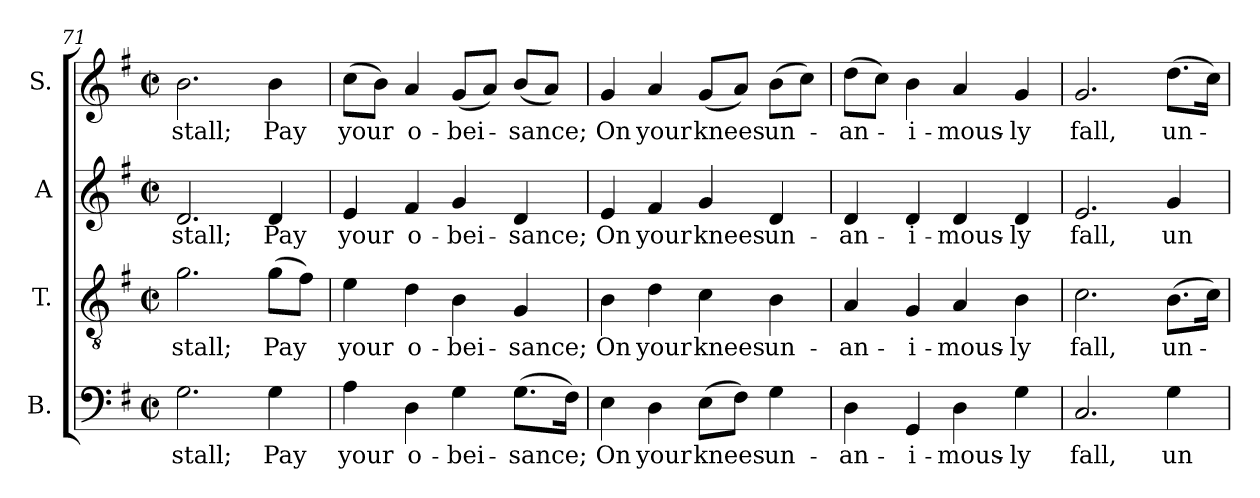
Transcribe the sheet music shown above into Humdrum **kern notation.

**kern	**text	**kern	**text	**kern	**text	**kern	**text
*part4	*part4	*part3	*part3	*part2	*part2	*part1	*part1
*staff4	*staff4	*staff3	*staff3	*staff2	*staff2	*staff1	*staff1
*I"B.	*	*I"T.	*	*I"A	*	*I"S.	*
*I'B.	*	*I'T.	*	*I'A.	*	*I'S.	*
*clefF4	*	*clefGv2	*	*clefG2	*	*clefG2	*
*	*	*ITrd7c12	*	*	*	*	*
*k[f#]	*	*k[f#]	*	*k[f#]	*	*k[f#]	*
*G:	*	*G:	*	*G:	*	*G:	*
*M2/2	*	*M2/2	*	*M2/2	*	*M2/2	*
*met(c|)	*	*met(c|)	*	*met(c|)	*	*met(c|)	*
=71	=71	=71	=71	=71	=71	=71	=71
!	!LO:LY:b:color=#000000	!	!	!	!	!	!
!	!	!	!LO:LY:b:color=#000000	!	!	!	!
!	!	!	!	!	!LO:LY:b:color=#000000	!	!
!	!	!	!	!	!	!	!LO:LY:b:color=#000000
2.Gi\	stall;	2.Gi\	stall;	2.di/	stall;	2.bi\	stall;
!	!LO:LY:b:color=#000000	!	!	!	!	!	!
!	!	!	!LO:LY:b:color=#000000	!	!	!	!
!	!	!	!	!	!LO:LY:b:color=#000000	!	!
!	!	!	!	!	!	!	!LO:LY:b:color=#000000
4Gi\	Pay	(8Gi\L	Pay	4di/	Pay	4bi\	Pay
.	.	8F#i\J)	.	.	.	.	.
=72	=72	=72	=72	=72	=72	=72	=72
!	!LO:LY:b:color=#000000	!	!	!	!	!	!
!	!	!	!LO:LY:b:color=#000000	!	!	!	!
!	!	!	!	!	!LO:LY:b:color=#000000	!	!
!	!	!	!	!	!	!	!LO:LY:b:color=#000000
4Ai\	your	4Ei\	your	4ei/	your	(8cci\L	your
.	.	.	.	.	.	8bi\J)	.
!	!LO:LY:b:color=#000000	!	!	!	!	!	!
!	!	!	!LO:LY:b:color=#000000	!	!	!	!
!	!	!	!	!	!LO:LY:b:color=#000000	!	!
!	!	!	!	!	!	!	!LO:LY:b:color=#000000
4Di\	o-	4Di\	o-	4f#i/	o-	4ai/	o-
!	!LO:LY:b:color=#000000	!	!	!	!	!	!
!	!	!	!LO:LY:b:color=#000000	!	!	!	!
!	!	!	!	!	!LO:LY:b:color=#000000	!	!
!	!	!	!	!	!	!	!LO:LY:b:color=#000000
4Gi\	-bei-	4BBi\	-bei-	4gi/	-bei-	(8gi/L	-bei-
.	.	.	.	.	.	8ai/J)	.
!	!LO:LY:b:color=#000000	!	!	!	!	!	!
!	!	!	!LO:LY:b:color=#000000	!	!	!	!
!	!	!	!	!	!LO:LY:b:color=#000000	!	!
!	!	!	!	!	!	!	!LO:LY:b:color=#000000
(8.Gi\L	-sance;	4GGi/	-sance;	4di/	-sance;	(8bi/L	-sance;
.	.	.	.	.	.	8ai/J)	.
16F#i\Jk)	.	.	.	.	.	.	.
!!LO:LB:g=z
=73	=73	=73	=73	=73	=73	=73	=73
!	!LO:LY:b:color=#000000	!	!	!	!	!	!
!	!	!	!LO:LY:b:color=#000000	!	!	!	!
!	!	!	!	!	!LO:LY:b:color=#000000	!	!
!	!	!	!	!	!	!	!LO:LY:b:color=#000000
4Ei\	On	4BBi\	On	4ei/	On	4gi/	On
!	!LO:LY:b:color=#000000	!	!	!	!	!	!
!	!	!	!LO:LY:b:color=#000000	!	!	!	!
!	!	!	!	!	!LO:LY:b:color=#000000	!	!
!	!	!	!	!	!	!	!LO:LY:b:color=#000000
4Di\	your	4Di\	your	4f#i/	your	4ai/	your
!	!LO:LY:b:color=#000000	!	!	!	!	!	!
!	!	!	!LO:LY:b:color=#000000	!	!	!	!
!	!	!	!	!	!LO:LY:b:color=#000000	!	!
!	!	!	!	!	!	!	!LO:LY:b:color=#000000
(8Ei\L	knees	4Ci\	knees	4gi/	knees	(8gi/L	knees
8F#i\J)	.	.	.	.	.	8ai/J)	.
!	!LO:LY:b:color=#000000	!	!	!	!	!	!
!	!	!	!LO:LY:b:color=#000000	!	!	!	!
!	!	!	!	!	!LO:LY:b:color=#000000	!	!
!	!	!	!	!	!	!	!LO:LY:b:color=#000000
4Gi\	un-	4BBi\	un-	4di/	un-	(8bi\L	un-
.	.	.	.	.	.	8cci\J)	.
=74	=74	=74	=74	=74	=74	=74	=74
!	!LO:LY:b:color=#000000	!	!	!	!	!	!
!	!	!	!LO:LY:b:color=#000000	!	!	!	!
!	!	!	!	!	!LO:LY:b:color=#000000	!	!
!	!	!	!	!	!	!	!LO:LY:b:color=#000000
4Di\	-an-	4AAi/	-an-	4di/	-an-	(8ddi\L	-an-
.	.	.	.	.	.	8cci\J)	.
!	!LO:LY:b:color=#000000	!	!	!	!	!	!
!	!	!	!LO:LY:b:color=#000000	!	!	!	!
!	!	!	!	!	!LO:LY:b:color=#000000	!	!
!	!	!	!	!	!	!	!LO:LY:b:color=#000000
4GGi/	-i-	4GGi/	-i-	4di/	-i-	4bi\	-i-
!	!LO:LY:b:color=#000000	!	!	!	!	!	!
!	!	!	!LO:LY:b:color=#000000	!	!	!	!
!	!	!	!	!	!LO:LY:b:color=#000000	!	!
!	!	!	!	!	!	!	!LO:LY:b:color=#000000
4Di\	-mous-	4AAi/	-mous-	4di/	-mous-	4ai/	-mous-
!	!LO:LY:b:color=#000000	!	!	!	!	!	!
!	!	!	!LO:LY:b:color=#000000	!	!	!	!
!	!	!	!	!	!LO:LY:b:color=#000000	!	!
!	!	!	!	!	!	!	!LO:LY:b:color=#000000
4Gi\	-ly	4BBi\	-ly	4di/	-ly	4gi/	-ly
=75	=75	=75	=75	=75	=75	=75	=75
!	!LO:LY:b:color=#000000	!	!	!	!	!	!
!	!	!	!LO:LY:b:color=#000000	!	!	!	!
!	!	!	!	!	!LO:LY:b:color=#000000	!	!
!	!	!	!	!	!	!	!LO:LY:b:color=#000000
2.Ci/	fall,	2.Ci\	fall,	2.ei/	fall,	2.gi/	fall,
!	!LO:LY:b:color=#000000	!	!	!	!	!	!
!	!	!	!LO:LY:b:color=#000000	!	!	!	!
!	!	!	!	!	!LO:LY:b:color=#000000	!	!
!	!	!	!	!	!	!	!LO:LY:b:color=#000000
4Gi\	un-	(8.BBi\L	un-	4gi/	un-	(8.ddi\L	un-
.	.	16Ci\Jk)	.	.	.	16cci\Jk)	.
=	=	=	=	=	=	=	=
*-	*-	*-	*-	*-	*-	*-	*-
